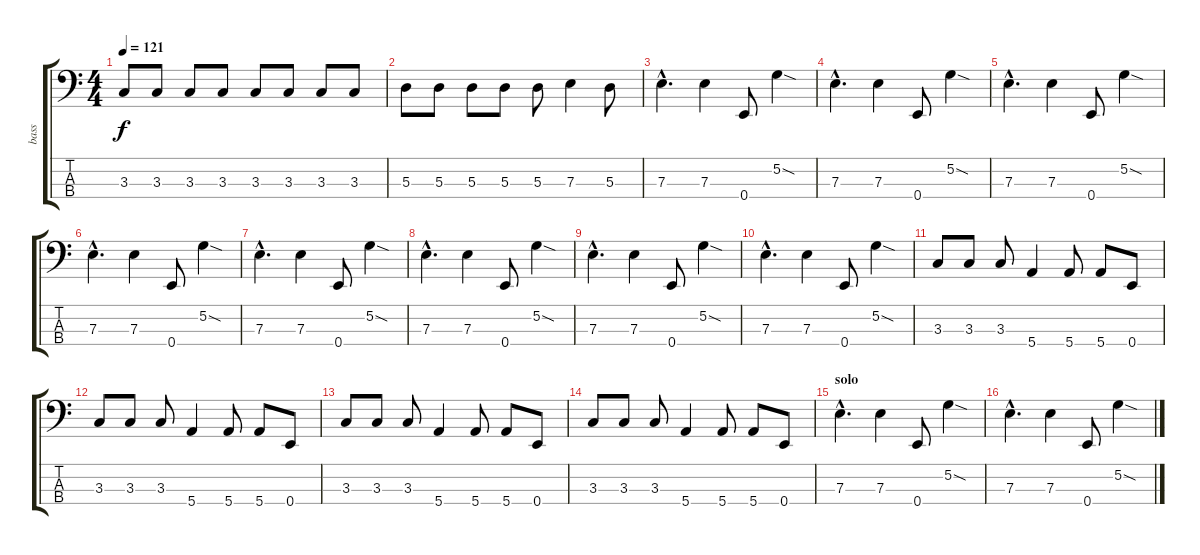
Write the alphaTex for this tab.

\track ("bass" "bass") {instrument electricbasspick}
\staff {score tabs}
\tuning (G2 D2 A1 E1) {hide}
\ts (4 4)
\tempo 121
\clef f4
\ks c
3.3.8{dy f} 3.3.8 3.3.8 3.3.8 3.3.8 3.3.8 3.3.8 3.3.8 |
5.3.8 5.3.8 5.3.8 5.3.8 5.3.8 7.3.4 5.3.8 |
7.3{hac}.4{d} 7.3.4 0.4.8 5.2{sod}.4 |
7.3{hac}.4{d} 7.3.4 0.4.8 5.2{sod}.4 |
7.3{hac}.4{d} 7.3.4 0.4.8 5.2{sod}.4 |
7.3{hac}.4{d} 7.3.4 0.4.8 5.2{sod}.4 |
7.3{hac}.4{d} 7.3.4 0.4.8 5.2{sod}.4 |
7.3{hac}.4{d} 7.3.4 0.4.8 5.2{sod}.4 |
7.3{hac}.4{d} 7.3.4 0.4.8 5.2{sod}.4 |
7.3{hac}.4{d} 7.3.4 0.4.8 5.2{sod}.4 |
3.3.8 3.3.8 3.3.8 5.4.4 5.4.8 5.4.8 0.4.8 |
3.3.8 3.3.8 3.3.8 5.4.4 5.4.8 5.4.8 0.4.8 |
3.3.8 3.3.8 3.3.8 5.4.4 5.4.8 5.4.8 0.4.8 |
3.3.8 3.3.8 3.3.8 5.4.4 5.4.8 5.4.8 0.4.8 |
\section ("" "solo")
7.3{hac}.4{d} 7.3.4 0.4.8 5.2{sod}.4 |
7.3{hac}.4{d} 7.3.4 0.4.8 5.2{sod}.4
